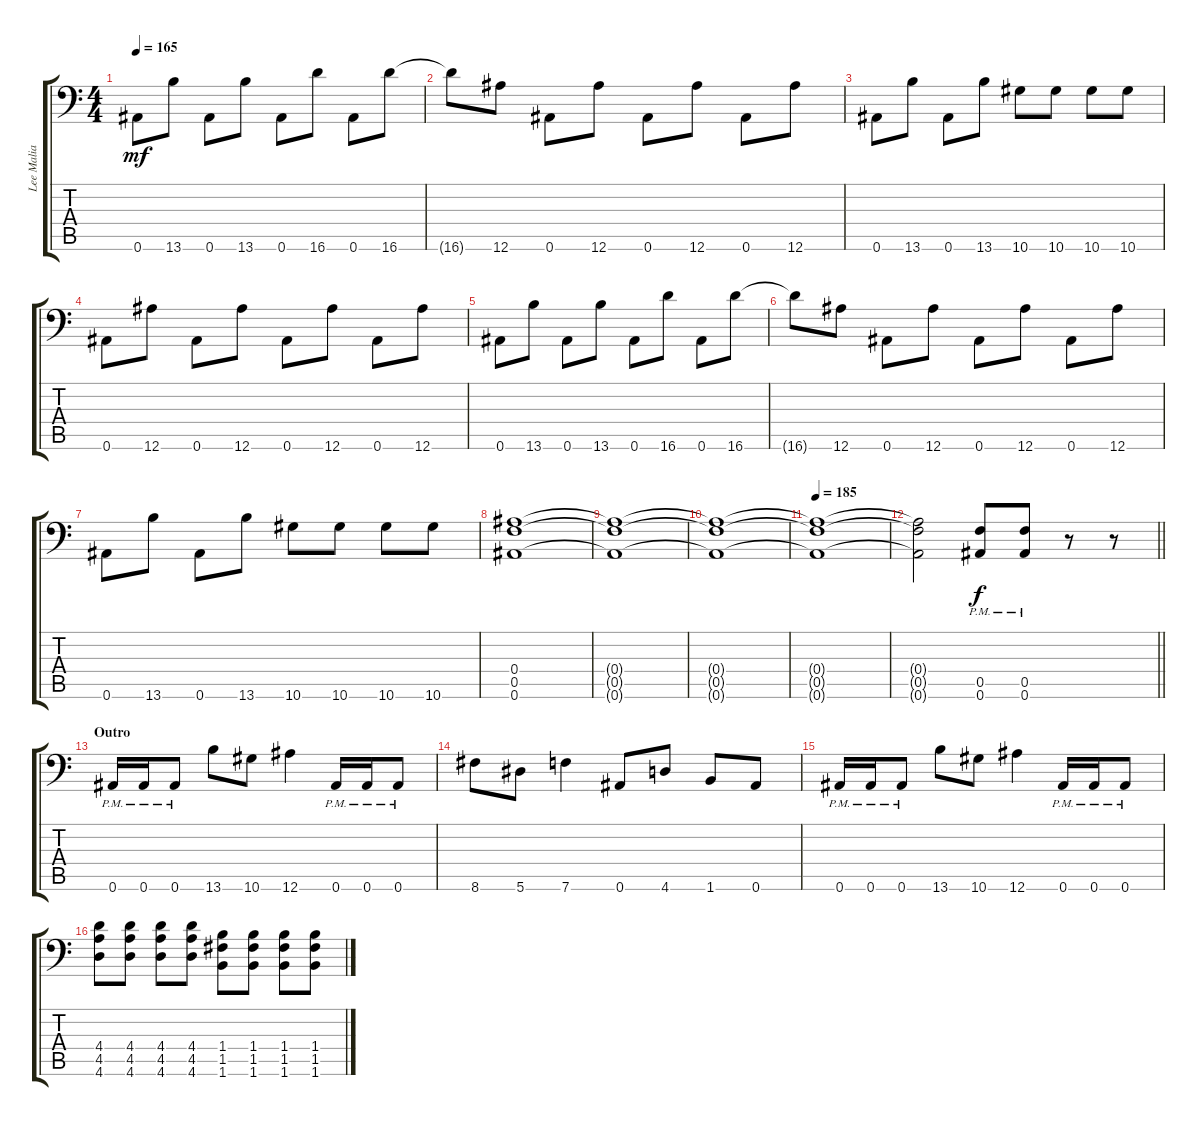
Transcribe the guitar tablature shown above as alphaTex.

\track ("Lee Malia" "Lee Malia") {instrument distortionguitar}
\staff {score tabs}
\tuning (C4 G3 Eb3 Bb2 F2 Bb1) {hide}
\ts (4 4)
\tempo 165
\clef f4
\ks c
0.6.8{dy mf} 13.6.8 0.6.8 13.6.8 0.6.8 16.6.8 0.6.8 16.6.8 |
16.6{t}.8 12.6.8 0.6.8 12.6.8 0.6.8 12.6.8 0.6.8 12.6.8 |
0.6.8 13.6.8 0.6.8 13.6.8 10.6.8 10.6.8 10.6.8 10.6.8 |
0.6.8 12.6.8 0.6.8 12.6.8 0.6.8 12.6.8 0.6.8 12.6.8 |
0.6.8 13.6.8 0.6.8 13.6.8 0.6.8 16.6.8 0.6.8 16.6.8 |
16.6{t}.8 12.6.8 0.6.8 12.6.8 0.6.8 12.6.8 0.6.8 12.6.8 |
0.6.8 13.6.8 0.6.8 13.6.8 10.6.8 10.6.8 10.6.8 10.6.8 |
(0.4 0.5 0.6).1 |
(0.4{t} 0.5{t} 0.6{t}).1 |
(0.4{t} 0.5{t} 0.6{t}).1 |
\tempo 185
(0.4{t} 0.5{t} 0.6{t}).1 |
\barLineRight lightlight
(0.4{t} 0.5{t} 0.6{t}).2 (0.5{pm} 0.6{pm}).8{dy f} (0.5{pm} 0.6{pm}).8 r.8 r.8 |
\section ("" "Outro")
0.6{pm}.16 0.6{pm}.16 0.6{pm}.8 13.6.8 10.6.8 12.6.4 0.6{pm}.16 0.6{pm}.16 0.6{pm}.8 |
8.6.8 5.6.8 7.6.4 0.6.8 4.6.8 1.6.8 0.6.8 |
0.6{pm}.16 0.6{pm}.16 0.6{pm}.8 13.6.8 10.6.8 12.6.4 0.6{pm}.16 0.6{pm}.16 0.6{pm}.8 |
(4.4 4.5 4.6).8 (4.4 4.5 4.6).8 (4.4 4.5 4.6).8 (4.4 4.5 4.6).8 (1.4 1.5 1.6).8 (1.4 1.5 1.6).8 (1.4 1.5 1.6).8 (1.4 1.5 1.6).8
